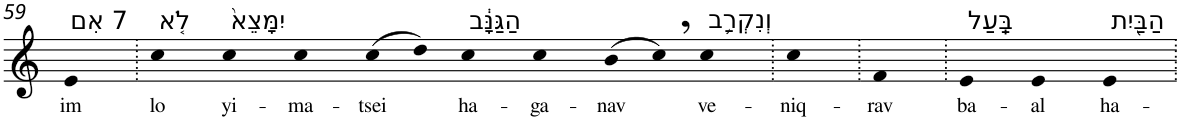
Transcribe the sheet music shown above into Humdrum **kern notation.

**kern	**text
*part1	*part1
*staff1	*staff1
*I"Piano	*
*I'Pno	*
!!LO:PB:g=z
*clefG2	*
*k[]	*
=59	=59
!LO:TX:a:t=7 אִם	!
!	!LO:LY:b
4e	im
=60.	=60.
!LO:TX:a:t=לֹ֤א	!
!	!LO:LY:b
4cc	lo
!LO:TX:a:t=יִמָּצֵא֙	!
!	!LO:LY:b
4cc	yi-
!	!LO:LY:b
4cc	-ma-
!	!LO:LY:b
(>8cc	-tsei
8dd)	.
!LO:TX:a:t=הַגַּנָּ֔ב	!
!	!LO:LY:b
4cc	ha-
!	!LO:LY:b
4cc	-ga-
!	!LO:LY:b
(>8b	-nav
8cc,)	.
!LO:TX:a:t=וְנִקְרַ֥ב	!
!	!LO:LY:b
4cc	ve-
=61.	=61.
!	!LO:LY:b
4cc	-niq-
=62.	=62.
!	!LO:LY:b
4f	-rav
=63.	=63.
!LO:TX:a:t=בַּֽעַל	!
!	!LO:LY:b
4e	ba-
!	!LO:LY:b
4e	-al
!LO:TX:a:t=הַבַּ֖יִת	!
!	!LO:LY:b
4e	ha-
=.	=.
*-	*-
